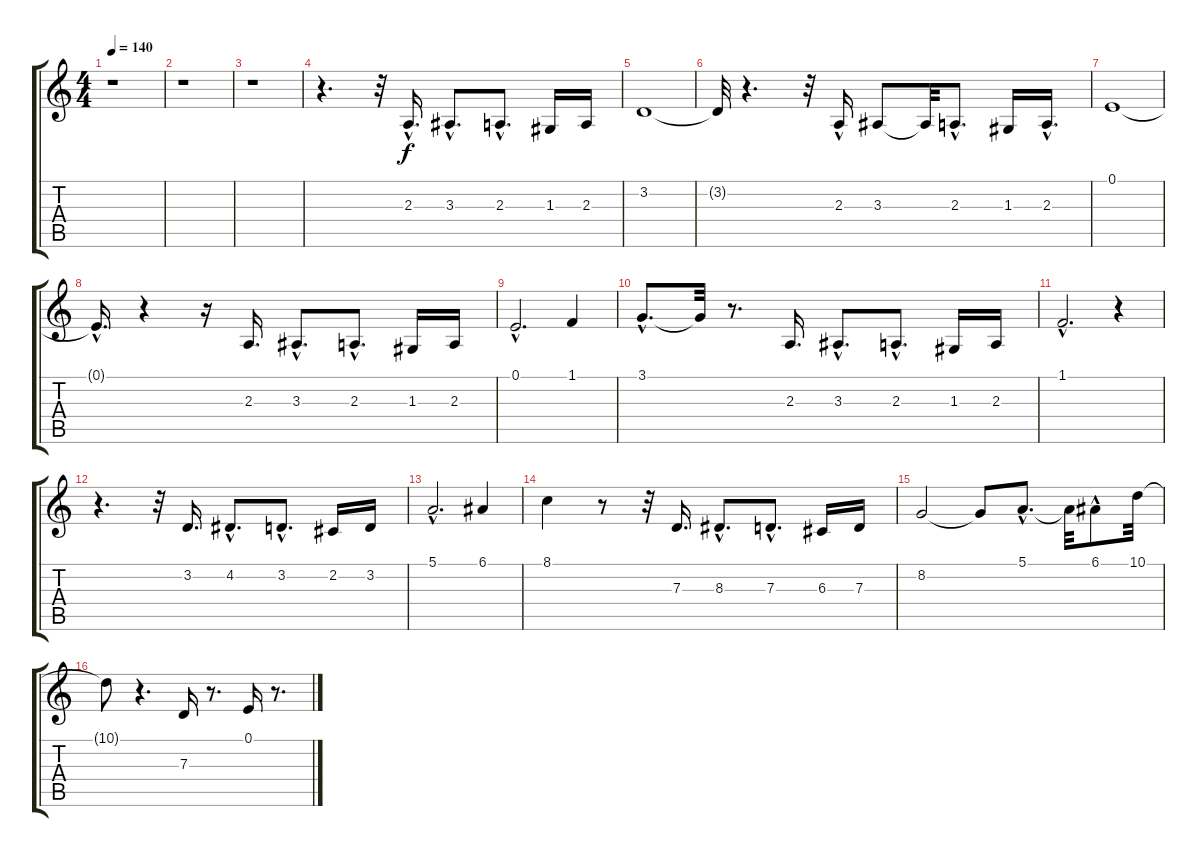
\track "" {instrument altosax}
\staff {score tabs}
\tuning (E4 B3 G3 D3 A2 E2) {hide}
\ts (4 4)
\tempo 140
\clef g2
\ks c
r.1{dy f instrument altosax} |
r.1 |
r.1 |
r.4{d} r.32 2.3{hac}.16{d} 3.3{hac}.8{d} 2.3{hac}.8{d} 1.3.16 2.3.16 |
3.2.1 |
3.2{t}.32 r.4{d} r.32 2.3{hac}.16 3.3.8 3.3{t}.32 2.3{hac}.8{d} 1.3.16 2.3{hac}.16{d} |
0.1.1 |
0.1{hac t}.16{d} r.4 r.16 2.3.16{d} 3.3{hac}.8{d} 2.3{hac}.8{d} 1.3.16 2.3.16 |
0.1{hac}.2{d} 1.1.4 |
3.1{hac}.8{d} 3.1{t}.32 r.8{d} 2.3.16{d} 3.3{hac}.8{d} 2.3{hac}.8{d} 1.3.16 2.3.16 |
1.1{hac}.2{d} r.4 |
r.4{d} r.32 3.2.16{d} 4.2{hac}.8{d} 3.2{hac}.8{d} 2.2.16 3.2.16 |
5.1{hac}.2{d} 6.1.4 |
8.1.4 r.8 r.32 7.3.16{d} 8.3{hac}.8{d} 7.3{hac}.8{d} 6.3.16 7.3.16 |
8.2.2 8.2{t}.8 5.1{hac}.8{d} 5.1{t}.32 6.1{hac}.8 10.1.32 |
10.1{t}.8 r.4{d} 7.3.16 r.8{d} 0.1.16 r.8{d}
